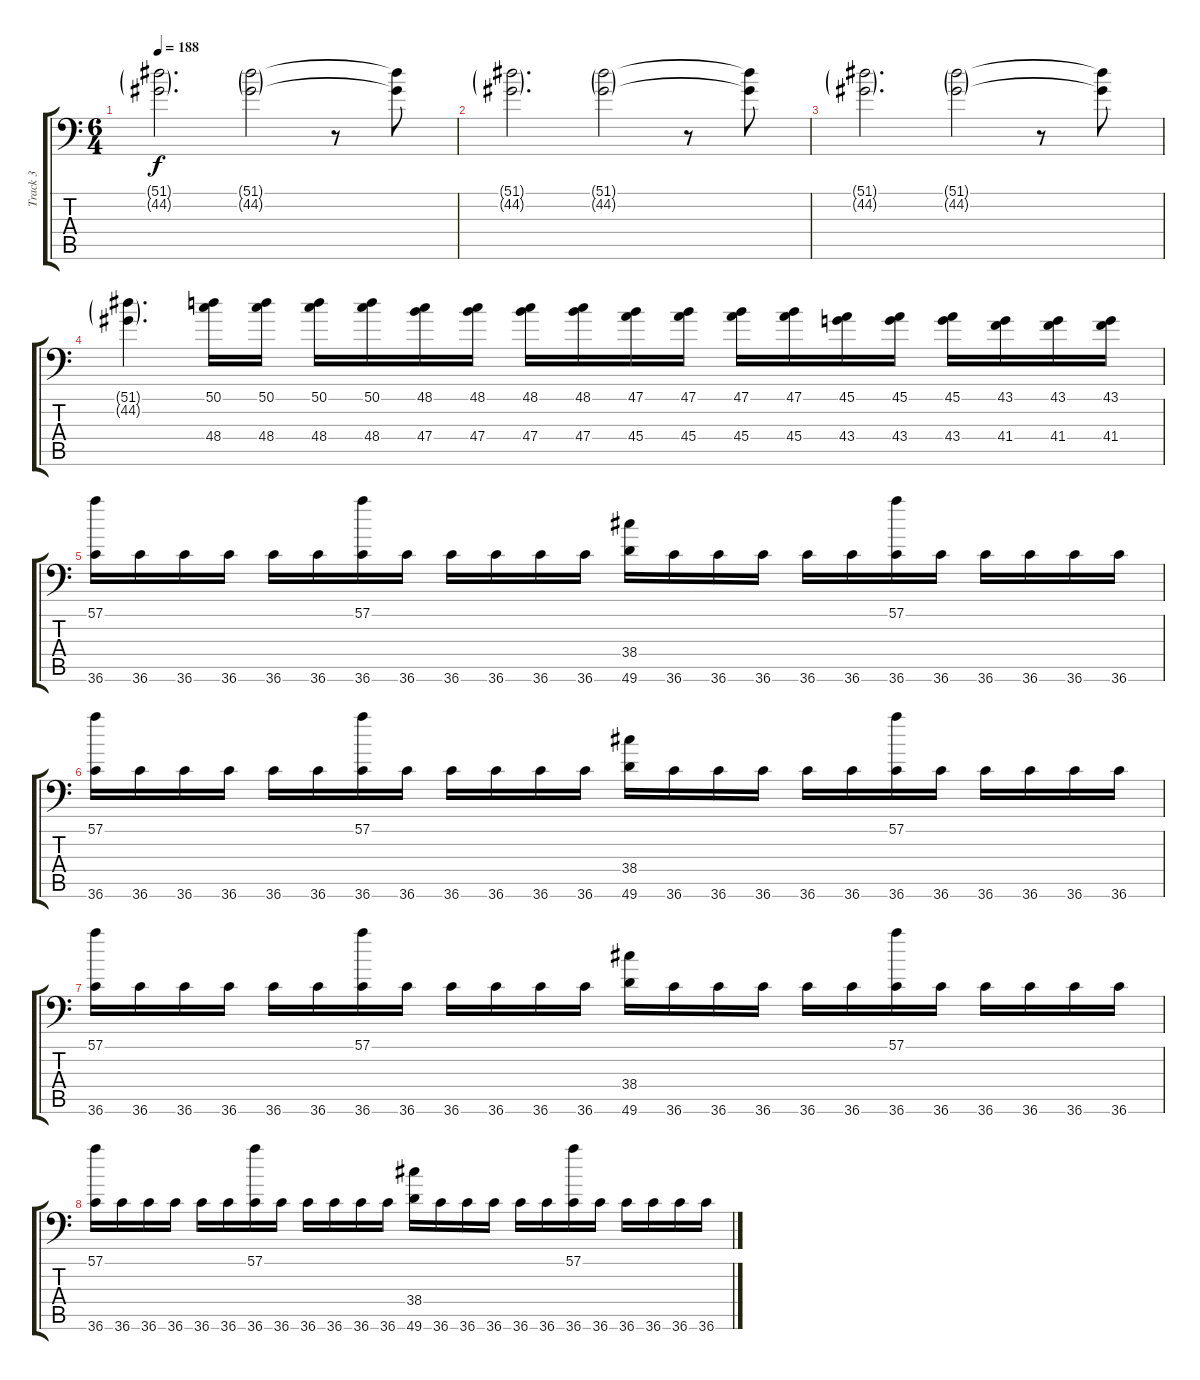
\track ("Track 3" "Track 3") {instrument acousticgrandpiano}
\staff {score tabs}
\tuning (C-1 C-1 C-1 C-1 C-1 C-1) {hide}
\ts (6 4)
\tempo 188
\clef f4
\ks c
(51.1{g} 44.2{g}).2{d dy f} (51.1{g} 44.2{g}).2 r.8 (51.1{t} 44.2{t}).8 |
(51.1{g} 44.2{g}).2{d} (51.1{g} 44.2{g}).2 r.8 (51.1{t} 44.2{t}).8 |
(51.1{g} 44.2{g}).2{d} (51.1{g} 44.2{g}).2 r.8 (51.1{t} 44.2{t}).8 |
(51.1{g} 44.2{g}).4{d} (50.1 48.4).16 (50.1 48.4).16 (50.1 48.4).16 (50.1 48.4).16 (48.1 47.4).16 (48.1 47.4).16 (48.1 47.4).16 (48.1 47.4).16 (47.1 45.4).16 (47.1 45.4).16 (47.1 45.4).16 (47.1 45.4).16 (45.1 43.4).16 (45.1 43.4).16 (45.1 43.4).16 (43.1 41.4).16 (43.1 41.4).16 (43.1 41.4).16 |
(57.1 36.6).16 36.6.16 36.6.16 36.6.16 36.6.16 36.6.16 (57.1 36.6).16 36.6.16 36.6.16 36.6.16 36.6.16 36.6.16 (38.4 49.6).16 36.6.16 36.6.16 36.6.16 36.6.16 36.6.16 (57.1 36.6).16 36.6.16 36.6.16 36.6.16 36.6.16 36.6.16 |
(57.1 36.6).16 36.6.16 36.6.16 36.6.16 36.6.16 36.6.16 (57.1 36.6).16 36.6.16 36.6.16 36.6.16 36.6.16 36.6.16 (38.4 49.6).16 36.6.16 36.6.16 36.6.16 36.6.16 36.6.16 (57.1 36.6).16 36.6.16 36.6.16 36.6.16 36.6.16 36.6.16 |
(57.1 36.6).16 36.6.16 36.6.16 36.6.16 36.6.16 36.6.16 (57.1 36.6).16 36.6.16 36.6.16 36.6.16 36.6.16 36.6.16 (38.4 49.6).16 36.6.16 36.6.16 36.6.16 36.6.16 36.6.16 (57.1 36.6).16 36.6.16 36.6.16 36.6.16 36.6.16 36.6.16 |
(57.1 36.6).16 36.6.16 36.6.16 36.6.16 36.6.16 36.6.16 (57.1 36.6).16 36.6.16 36.6.16 36.6.16 36.6.16 36.6.16 (38.4 49.6).16 36.6.16 36.6.16 36.6.16 36.6.16 36.6.16 (57.1 36.6).16 36.6.16 36.6.16 36.6.16 36.6.16 36.6.16
